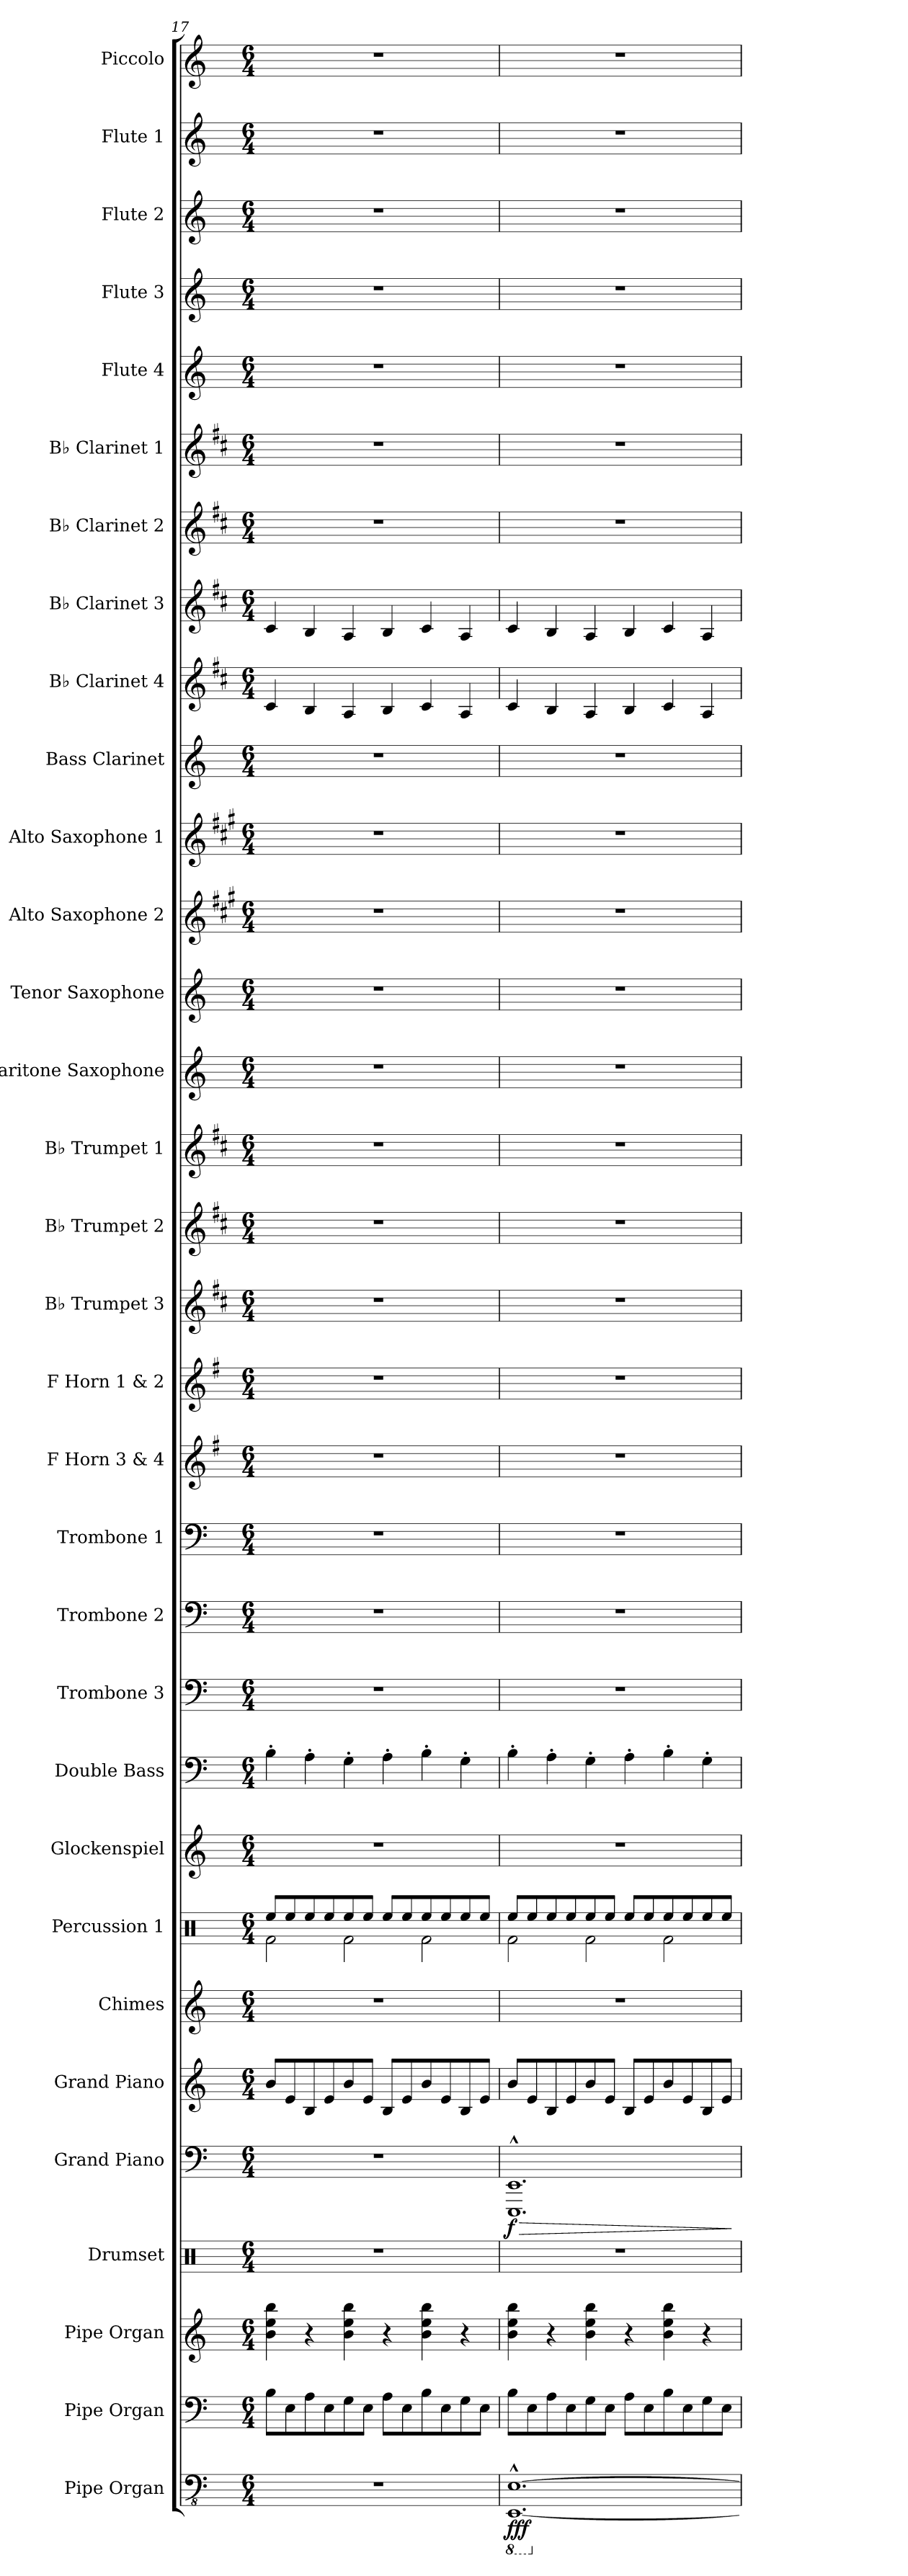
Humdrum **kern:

**kern	**dynam	**kern	**kern	**kern	**kern	**dynam	**kern	**kern	**kern	**kern	**kern	**kern	**kern	**kern	**kern	**kern	**kern	**kern	**kern	**kern	**kern	**kern	**kern	**kern	**kern	**kern	**kern	**kern	**kern	**kern	**kern	**kern	**kern
*part32	*part32	*part31	*part30	*part29	*part28	*part28	*part27	*part26	*part25	*part24	*part23	*part22	*part21	*part20	*part19	*part18	*part17	*part16	*part15	*part14	*part13	*part12	*part11	*part10	*part9	*part8	*part7	*part6	*part5	*part4	*part3	*part2	*part1
*staff32	*staff32	*staff31	*staff30	*staff29	*staff28	*staff28	*staff27	*staff26	*staff25	*staff24	*staff23	*staff22	*staff21	*staff20	*staff19	*staff18	*staff17	*staff16	*staff15	*staff14	*staff13	*staff12	*staff11	*staff10	*staff9	*staff8	*staff7	*staff6	*staff5	*staff4	*staff3	*staff2	*staff1
*I"Pipe Organ	*	*I"Pipe Organ	*I"Pipe Organ	*I"Drumset	*I"Grand Piano	*	*I"Grand Piano	*I"Chimes	*I"Percussion 1	*I"Glockenspiel	*I"Double Bass	*I"Trombone 3	*I"Trombone 2	*I"Trombone 1	*I"F Horn 3 &amp; 4	*I"F Horn 1 &amp; 2	*I"B♭ Trumpet 3	*I"B♭ Trumpet 2	*I"B♭ Trumpet 1	*I"Baritone Saxophone	*I"Tenor Saxophone	*I"Alto Saxophone 2	*I"Alto Saxophone 1	*I"Bass Clarinet	*I"B♭ Clarinet 4	*I"B♭ Clarinet 3	*I"B♭ Clarinet 2	*I"B♭ Clarinet 1	*I"Flute 4	*I"Flute 3	*I"Flute 2	*I"Flute 1	*I"Piccolo
*I'Org.	*	*I'Org.	*I'Org.	*I'D. Set	*I'Pno.	*	*I'Pno.	*I'Cme.	*I'Perc. 1	*I'Glk.	*I'Db.	*I'Tbn. 3	*I'Tbn. 2	*I'Tbn. 1	*I'F Hn. 3 4	*I'F Hn. 1 2	*I'B♭ Tpt. 3	*I'B♭ Tpt. 2	*I'B♭ Tpt. 1	*I'Bar. Sax.	*I'T. Sax.	*I'A. Sax. 2	*I'A. Sax. 1	*I'B. Cl.	*I'B♭ Cl. 4	*I'B♭ Cl. 3	*I'B♭ Cl. 2	*I'B♭ Cl. 1	*I'Fl. 4	*I'Fl. 3	*I'Fl. 2	*I'Fl. 1	*I'Picc.
!!LO:PB:g=z
*clefFv4	*	*clefF4	*clefG2	*clefX	*clefF4	*	*clefG2	*clefG2	*clefX	*clefG2	*clefF4	*clefF4	*clefF4	*clefF4	*clefG2	*clefG2	*clefG2	*clefG2	*clefG2	*clefG2	*clefG2	*clefG2	*clefG2	*clefG2	*clefG2	*clefG2	*clefG2	*clefG2	*clefG2	*clefG2	*clefG2	*clefG2	*clefG2
*	*	*	*	*	*	*	*	*	*	*ITrd-14c-24	*ITrd7c12	*	*	*	*ITrd4c7	*ITrd4c7	*ITrd1c2	*ITrd1c2	*ITrd1c2	*ITrd12c21	*ITrd8c14	*ITrd5c9	*ITrd5c9	*ITrd8c14	*ITrd1c2	*ITrd1c2	*ITrd1c2	*ITrd1c2	*	*	*	*	*ITrd-7c-12
*k[]	*	*k[]	*k[]	*k[]	*k[]	*	*k[]	*k[]	*k[]	*k[]	*k[]	*k[]	*k[]	*k[]	*k[]	*k[]	*k[]	*k[]	*k[]	*k[]	*k[]	*k[]	*k[]	*k[]	*k[]	*k[]	*k[]	*k[]	*k[]	*k[]	*k[]	*k[]	*k[]
*M6/4	*	*M6/4	*M6/4	*M6/4	*M6/4	*	*M6/4	*M6/4	*M6/4	*M6/4	*M6/4	*M6/4	*M6/4	*M6/4	*M6/4	*M6/4	*M6/4	*M6/4	*M6/4	*M6/4	*M6/4	*M6/4	*M6/4	*M6/4	*M6/4	*M6/4	*M6/4	*M6/4	*M6/4	*M6/4	*M6/4	*M6/4	*M6/4
=17	=17	=17	=17	=17	=17	=17	=17	=17	=17	=17	=17	=17	=17	=17	=17	=17	=17	=17	=17	=17	=17	=17	=17	=17	=17	=17	=17	=17	=17	=17	=17	=17	=17
*	*	*	*	*	*	*	*	*	*^	*	*	*	*	*	*	*	*	*	*	*	*	*	*	*	*	*	*	*	*	*	*	*	*
1.r	.	8B\L	4b\ 4ee\ 4bb\	1.r	1.r	.	8b/L	1.r	8Ree/L	2Rf\	1.r	4BB'\	1.r	1.r	1.r	1.r	1.r	1.r	1.r	1.r	1.r	1.r	1.r	1.r	1.r	4B/	4B/	1.r	1.r	1.r	1.r	1.r	1.r	1.r
.	.	8E\	.	.	.	.	8e/	.	8Ree/	.	.	.	.	.	.	.	.	.	.	.	.	.	.	.	.	.	.	.	.	.	.	.	.	.
.	.	8A\	4r	.	.	.	8B/	.	8Ree/	.	.	4AA'\	.	.	.	.	.	.	.	.	.	.	.	.	.	4A/	4A/	.	.	.	.	.	.	.
.	.	8E\	.	.	.	.	8e/	.	8Ree/	.	.	.	.	.	.	.	.	.	.	.	.	.	.	.	.	.	.	.	.	.	.	.	.	.
.	.	8G\	4b\ 4ee\ 4bb\	.	.	.	8b/	.	8Ree/	2Rf\	.	4GG'\	.	.	.	.	.	.	.	.	.	.	.	.	.	4G/	4G/	.	.	.	.	.	.	.
.	.	8E\J	.	.	.	.	8e/J	.	8Ree/J	.	.	.	.	.	.	.	.	.	.	.	.	.	.	.	.	.	.	.	.	.	.	.	.	.
.	.	8A\L	4r	.	.	.	8B/L	.	8Ree/L	.	.	4AA'\	.	.	.	.	.	.	.	.	.	.	.	.	.	4A/	4A/	.	.	.	.	.	.	.
.	.	8E\	.	.	.	.	8e/	.	8Ree/	.	.	.	.	.	.	.	.	.	.	.	.	.	.	.	.	.	.	.	.	.	.	.	.	.
.	.	8B\	4b\ 4ee\ 4bb\	.	.	.	8b/	.	8Ree/	2Rf\	.	4BB'\	.	.	.	.	.	.	.	.	.	.	.	.	.	4B/	4B/	.	.	.	.	.	.	.
.	.	8E\	.	.	.	.	8e/	.	8Ree/	.	.	.	.	.	.	.	.	.	.	.	.	.	.	.	.	.	.	.	.	.	.	.	.	.
.	.	8G\	4r	.	.	.	8B/	.	8Ree/	.	.	4GG'\	.	.	.	.	.	.	.	.	.	.	.	.	.	4G/	4G/	.	.	.	.	.	.	.
.	.	8E\J	.	.	.	.	8e/J	.	8Ree/J	.	.	.	.	.	.	.	.	.	.	.	.	.	.	.	.	.	.	.	.	.	.	.	.	.
=18	=18	=18	=18	=18	=18	=18	=18	=18	=18	=18	=18	=18	=18	=18	=18	=18	=18	=18	=18	=18	=18	=18	=18	=18	=18	=18	=18	=18	=18	=18	=18	=18	=18	=18
*8ba	*	*	*	*	*	*	*	*	*	*	*	*	*	*	*	*	*	*	*	*	*	*	*	*	*	*	*	*	*	*	*	*	*	*
!	!LO:DY:b	!	!	!	!	!LO:HP:b	!	!	!	!	!	!	!	!	!	!	!	!	!	!	!	!	!	!	!	!	!	!	!	!	!	!	!	!
!	!	!	!	!	!	!LO:DY:n=1:b	!	!	!	!	!	!	!	!	!	!	!	!	!	!	!	!	!	!	!	!	!	!	!	!	!	!	!	!
[1.EEEE^^ [1.EEE^^	fff	8B\L	4b\ 4ee\ 4bb\	1.r	1.EEE^^ 1.EE^^	> f	8b/L	1.r	8Ree/L	2Rf\	1.r	4BB'\	1.r	1.r	1.r	1.r	1.r	1.r	1.r	1.r	1.r	1.r	1.r	1.r	1.r	4B/	4B/	1.r	1.r	1.r	1.r	1.r	1.r	1.r
.	.	8E\	.	.	.	.	8e/	.	8Ree/	.	.	.	.	.	.	.	.	.	.	.	.	.	.	.	.	.	.	.	.	.	.	.	.	.
.	.	8A\	4r	.	.	.	8B/	.	8Ree/	.	.	4AA'\	.	.	.	.	.	.	.	.	.	.	.	.	.	4A/	4A/	.	.	.	.	.	.	.
.	.	8E\	.	.	.	.	8e/	.	8Ree/	.	.	.	.	.	.	.	.	.	.	.	.	.	.	.	.	.	.	.	.	.	.	.	.	.
.	.	8G\	4b\ 4ee\ 4bb\	.	.	.	8b/	.	8Ree/	2Rf\	.	4GG'\	.	.	.	.	.	.	.	.	.	.	.	.	.	4G/	4G/	.	.	.	.	.	.	.
.	.	8E\J	.	.	.	.	8e/J	.	8Ree/J	.	.	.	.	.	.	.	.	.	.	.	.	.	.	.	.	.	.	.	.	.	.	.	.	.
.	.	8A\L	4r	.	.	.	8B/L	.	8Ree/L	.	.	4AA'\	.	.	.	.	.	.	.	.	.	.	.	.	.	4A/	4A/	.	.	.	.	.	.	.
.	.	8E\	.	.	.	.	8e/	.	8Ree/	.	.	.	.	.	.	.	.	.	.	.	.	.	.	.	.	.	.	.	.	.	.	.	.	.
.	.	8B\	4b\ 4ee\ 4bb\	.	.	.	8b/	.	8Ree/	2Rf\	.	4BB'\	.	.	.	.	.	.	.	.	.	.	.	.	.	4B/	4B/	.	.	.	.	.	.	.
.	.	8E\	.	.	.	.	8e/	.	8Ree/	.	.	.	.	.	.	.	.	.	.	.	.	.	.	.	.	.	.	.	.	.	.	.	.	.
.	.	8G\	4r	.	.	.	8B/	.	8Ree/	.	.	4GG'\	.	.	.	.	.	.	.	.	.	.	.	.	.	4G/	4G/	.	.	.	.	.	.	.
.	.	8E\J	.	.	.	.	8e/J	.	8Ree/J	.	.	.	.	.	.	.	.	.	.	.	.	.	.	.	.	.	.	.	.	.	.	.	.	.
*	*	*	*	*	*	*	*	*	*v	*v	*	*	*	*	*	*	*	*	*	*	*	*	*	*	*	*	*	*	*	*	*	*	*	*
.	.	.	.	.	.	]	.	.	.	.	.	.	.	.	.	.	.	.	.	.	.	.	.	.	.	.	.	.	.	.	.	.	.
*X8ba	*	*	*	*	*	*	*	*	*	*	*	*	*	*	*	*	*	*	*	*	*	*	*	*	*	*	*	*	*	*	*	*	*
=	=	=	=	=	=	=	=	=	=	=	=	=	=	=	=	=	=	=	=	=	=	=	=	=	=	=	=	=	=	=	=	=	=
*-	*-	*-	*-	*-	*-	*-	*-	*-	*-	*-	*-	*-	*-	*-	*-	*-	*-	*-	*-	*-	*-	*-	*-	*-	*-	*-	*-	*-	*-	*-	*-	*-	*-
